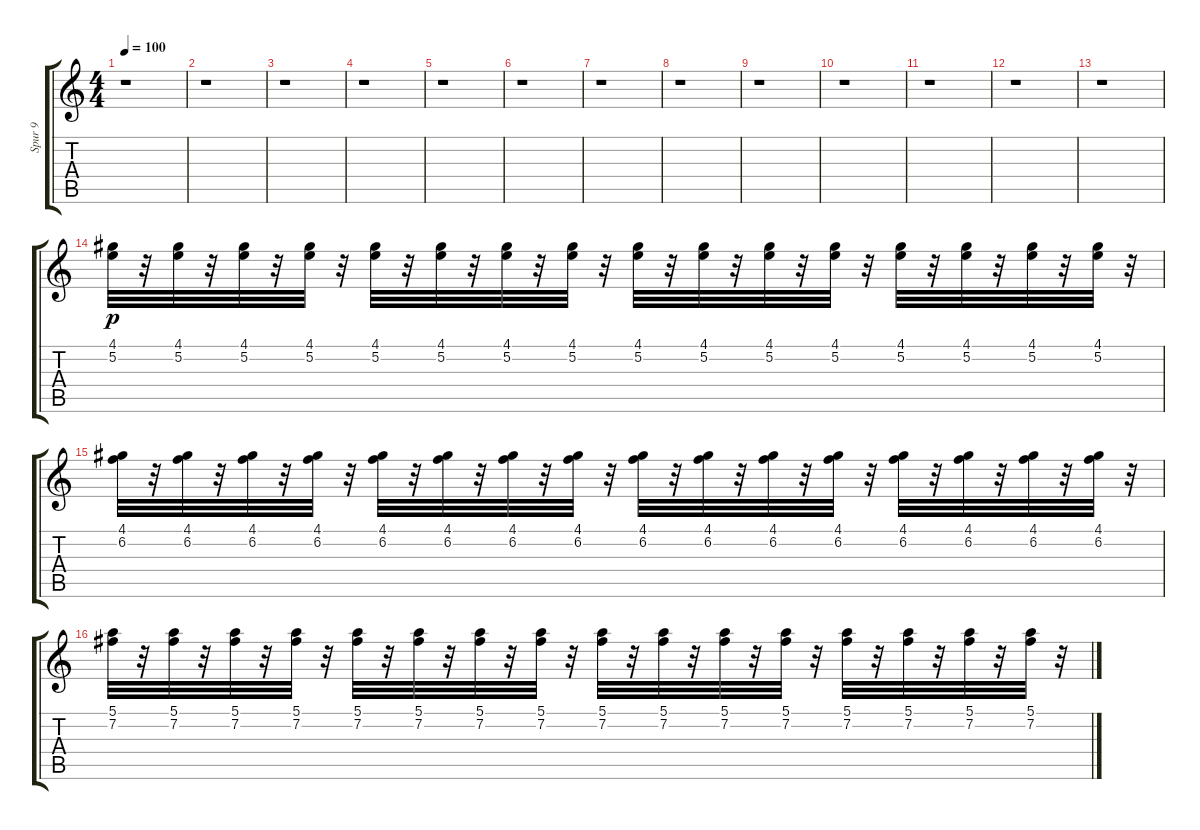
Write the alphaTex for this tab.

\track ("Spur 9" "Spur 9") {instrument banjo}
\staff {score tabs}
\tuning (E4 B3 G3 D3 A2 E2) {hide}
\displaytranspose 12
\ts (4 4)
\tempo 100
\clef g2
\ks c
r.1{dy p} |
r.1 |
r.1 |
r.1 |
r.1 |
r.1 |
r.1 |
r.1 |
r.1 |
r.1 |
r.1 |
r.1 |
r.1 |
(4.1 5.2).32 r.32 (4.1 5.2).32 r.32 (4.1 5.2).32 r.32 (4.1 5.2).32 r.32 (4.1 5.2).32 r.32 (4.1 5.2).32 r.32 (4.1 5.2).32 r.32 (4.1 5.2).32 r.32 (4.1 5.2).32 r.32 (4.1 5.2).32 r.32 (4.1 5.2).32 r.32 (4.1 5.2).32 r.32 (4.1 5.2).32 r.32 (4.1 5.2).32 r.32 (4.1 5.2).32 r.32 (4.1 5.2).32 r.32 |
(4.1 6.2).32 r.32 (4.1 6.2).32 r.32 (4.1 6.2).32 r.32 (4.1 6.2).32 r.32 (4.1 6.2).32 r.32 (4.1 6.2).32 r.32 (4.1 6.2).32 r.32 (4.1 6.2).32 r.32 (4.1 6.2).32 r.32 (4.1 6.2).32 r.32 (4.1 6.2).32 r.32 (4.1 6.2).32 r.32 (4.1 6.2).32 r.32 (4.1 6.2).32 r.32 (4.1 6.2).32 r.32 (4.1 6.2).32 r.32 |
(5.1 7.2).32 r.32 (5.1 7.2).32 r.32 (5.1 7.2).32 r.32 (5.1 7.2).32 r.32 (5.1 7.2).32 r.32 (5.1 7.2).32 r.32 (5.1 7.2).32 r.32 (5.1 7.2).32 r.32 (5.1 7.2).32 r.32 (5.1 7.2).32 r.32 (5.1 7.2).32 r.32 (5.1 7.2).32 r.32 (5.1 7.2).32 r.32 (5.1 7.2).32 r.32 (5.1 7.2).32 r.32 (5.1 7.2).32 r.32
